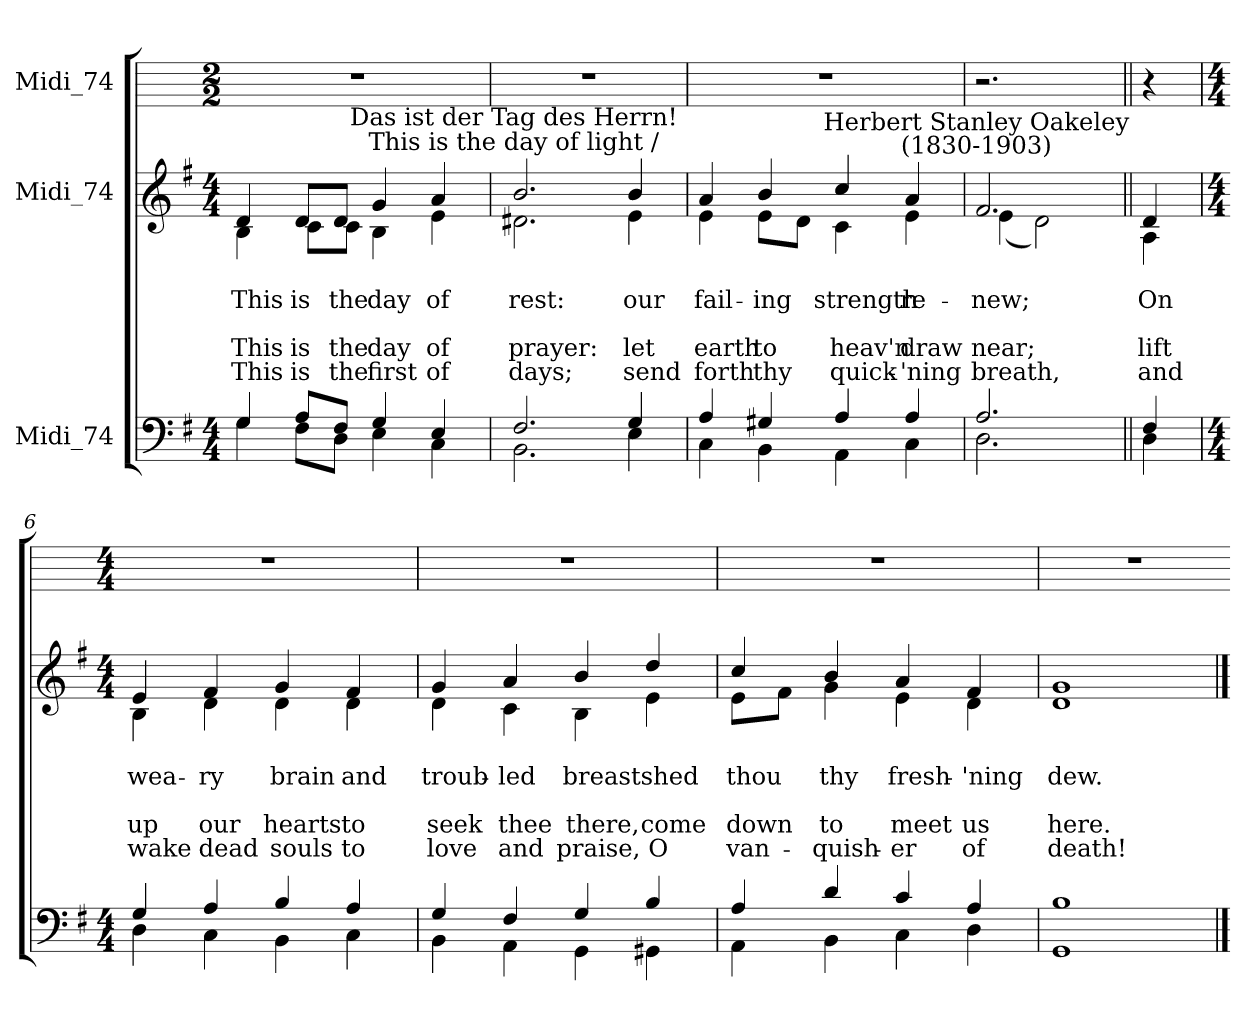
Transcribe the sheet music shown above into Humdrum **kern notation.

**kern	**kern	**text	**text	**text	**text	**text	**kern
*part3	*part2	*part2	*part2	*part2	*part2	*part2	*part1
*staff3	*staff2	*staff2	*staff2	*staff2	*staff2	*staff2	*staff1
*I"Midi_74	*I"Midi_74	*	*	*	*	*	*I"Midi_74
*clefF4	*clefG2	*	*	*	*	*	*
*k[f#]	*k[f#]	*	*	*	*	*	*
*G:	*G:	*	*	*	*	*	*
*M4/4	*M4/4	*	*	*	*	*	*M2/2
=1	=1	=1	=1	=1	=1	=1	=1
*^	*	*	*	*	*	*	*
!	!	!LO:TX:a:cj:t=John Ellerton\n(1826-1893)	!	!	!	!	!	!
!	!	!	!LO:LY:b	!	!LO:LY:b	!	!LO:LY:b	!
*	*	*^	*	*	*	*	*	*
!	!	!	!	!	!LO:LY:b	!	!LO:LY:b	!	!
4G/	4G\	4d/	4B\	.	This	.	This	This	1r
!	!	!	!	!LO:LY:b	!	!LO:LY:b	!	!LO:LY:b	!
!	!	!	!	!	!LO:LY:b	!	!LO:LY:b	!	!
8A/L	8F#\L	8d/L	8c\L	.	is	.	is	is	.
!	!	!	!	!LO:LY:b	!	!LO:LY:b	!	!LO:LY:b	!
!	!	!	!	!	!LO:LY:b	!	!LO:LY:b	!	!
8F#/J	8D\J	8d/J	8c\J	.	the	.	the	the	.
!	!	!	!	!LO:LY:b	!	!LO:LY:b	!	!LO:LY:b	!
!	!	!	!	!	!LO:LY:b	!	!LO:LY:b	!	!
4G/	4E\	4g/	4B\	.	day	.	day	first	.
!	!	!	!	!LO:LY:b	!	!LO:LY:b	!	!LO:LY:b	!
!	!	!	!	!	!LO:LY:b	!	!LO:LY:b	!	!
4E/	4C\	4a/	4e\	.	of	.	of	of	.
=2	=2	=2	=2	=2	=2	=2	=2	=2	=2
!	!	!LO:TX:a:cj:t=This is the day of light /	!	!	!	!	!	!	!
!	!	!LO:TX:a:cj:t=Das ist der Tag des Herrn!	!	!	!	!	!	!	!
!	!	!	!	!LO:LY:b	!	!LO:LY:b	!	!LO:LY:b	!
!	!	!	!	!	!LO:LY:b	!	!LO:LY:b	!	!
2.F#/	2.BB\	2.b/	2.d#X\	.	rest:	.	prayer:	days;	1r
!	!	!	!	!LO:LY:b	!	!LO:LY:b	!	!LO:LY:b	!
!	!	!	!	!	!LO:LY:b	!	!LO:LY:b	!	!
4G/	4E\	4b/	4e\	.	our	.	let	send	.
=3	=3	=3	=3	=3	=3	=3	=3	=3	=3
!	!	!	!	!LO:LY:b	!	!LO:LY:b	!	!LO:LY:b	!
!	!	!	!	!	!LO:LY:b	!	!LO:LY:b	!	!
4A/	4C\	4a/	4e\	.	fail-	.	-earth	forth	1r
!	!	!	!	!LO:LY:b	!	!LO:LY:b	!	!LO:LY:b	!
!	!	!	!	!	!LO:LY:b	!	!LO:LY:b	!	!
4G#X/	4BB\	4b/	8e\L	.	ing	.	to	thy	.
.	.	.	8d\J	.	.	.	.	.	.
!	!	!	!	!LO:LY:b	!	!LO:LY:b	!	!LO:LY:b	!
!	!	!	!	!	!LO:LY:b	!	!LO:LY:b	!	!
4A/	4AA\	4cc/	4c\	.	strength	.	heav'n	-quick-	.
!	!	!	!	!LO:LY:b	!	!LO:LY:b	!	!LO:LY:b	!
!	!	!	!	!	!LO:LY:b	!	!LO:LY:b	!	!
4A/	4C\	4a/	4e\	.	re-	.	-draw	'ning	.
=4	=4	=4	=4	=4	=4	=4	=4	=4	=4
!	!	!LO:TX:a:cj:t=Herbert Stanley Oakeley\n(1830-1903)	!	!	!	!	!	!	!
!	!	!	!	!LO:LY:b	!	!LO:LY:b	!	!LO:LY:b	!
!	!	!	!	!	!LO:LY:b	!	!LO:LY:b	!	!
2.A/	2.D\	2.f#/	(<4e\	.	new;	.	near;	breath,	2.r
.	.	.	2d\)	.	.	.	.	.	.
=5||	=5||	=5||	=5||	=5||	=5||	=5||	=5||	=5||	=5||
!	!	!	!	!LO:LY:b	!	!LO:LY:b	!	!LO:LY:b	!
!	!	!	!	!	!LO:LY:b	!	!LO:LY:b	!	!
4F#/	4D\	4d/	4A\	.	On	.	lift	and	4r
!!LO:LB:g=z
=6	=6	=6	=6	=6	=6	=6	=6	=6	=6
*M4/4	*	*M4/4	*	*	*	*	*	*	*M4/4
!	!	!	!	!LO:LY:b	!	!LO:LY:b	!	!LO:LY:b	!
!	!	!	!	!	!LO:LY:b	!	!LO:LY:b	!	!
4G/	4D\	4e/	4B\	.	wea-	.	-up	wake	1r
!	!	!	!	!LO:LY:b	!	!LO:LY:b	!	!LO:LY:b	!
!	!	!	!	!	!LO:LY:b	!	!LO:LY:b	!	!
4A/	4C\	4f#/	4d\	.	ry	.	our	dead	.
!	!	!	!	!LO:LY:b	!	!LO:LY:b	!	!LO:LY:b	!
!	!	!	!	!	!LO:LY:b	!	!LO:LY:b	!	!
4B/	4BB\	4g/	4d\	.	brain	.	hearts	souls	.
!	!	!	!	!LO:LY:b	!	!LO:LY:b	!	!LO:LY:b	!
!	!	!	!	!	!LO:LY:b	!	!LO:LY:b	!	!
4A/	4C\	4f#/	4d\	.	and	.	to	to	.
=7	=7	=7	=7	=7	=7	=7	=7	=7	=7
!	!	!	!	!LO:LY:b	!	!LO:LY:b	!	!LO:LY:b	!
!	!	!	!	!	!LO:LY:b	!	!LO:LY:b	!	!
4G/	4BB\	4g/	4d\	.	troub-	.	-seek	-love	1r
!	!	!	!	!LO:LY:b	!	!LO:LY:b	!	!LO:LY:b	!
!	!	!	!	!	!LO:LY:b	!	!LO:LY:b	!	!
4F#/	4AA\	4a/	4c\	.	led	.	thee	and	.
!	!	!	!	!LO:LY:b	!	!LO:LY:b	!	!LO:LY:b	!
!	!	!	!	!	!LO:LY:b	!	!LO:LY:b	!	!
4G/	4GG\	4b/	4B\	.	breast	.	there,	praise,	.
!	!	!	!	!LO:LY:b	!	!LO:LY:b	!	!LO:LY:b	!
!	!	!	!	!	!LO:LY:b	!	!LO:LY:b	!	!
4B/	4GG#X\	4dd/	4e\	.	shed	.	come	O	.
=8	=8	=8	=8	=8	=8	=8	=8	=8	=8
!	!	!	!	!LO:LY:b	!	!LO:LY:b	!	!LO:LY:b	!
!	!	!	!	!	!LO:LY:b	!	!LO:LY:b	!	!
4A/	4AA\	4cc/	8e\L	.	thou	.	down	van-	1r
.	.	.	8f#\J	.	.	.	.	.	.
!	!	!	!	!LO:LY:b	!	!LO:LY:b	!	!LO:LY:b	!
!	!	!	!	!	!LO:LY:b	!	!LO:LY:b	!	!
4d/	4BB\	4b/	4g\	.	thy	.	to	quish-	.
!	!	!	!	!LO:LY:b	!	!LO:LY:b	!	!LO:LY:b	!
!	!	!	!	!	!LO:LY:b	!	!LO:LY:b	!	!
4c/	4C\	4a/	4e\	.	fresh-	.	-meet	er	.
!	!	!	!	!LO:LY:b	!	!LO:LY:b	!	!LO:LY:b	!
!	!	!	!	!	!LO:LY:b	!	!LO:LY:b	!	!
4A/	4D\	4f#/	4d\	.	'ning	.	us	of	.
=9	=9	=9	=9	=9	=9	=9	=9	=9	=9
!	!	!	!	!LO:LY:b	!	!LO:LY:b	!	!LO:LY:b	!
!	!	!	!	!	!LO:LY:b	!	!LO:LY:b	!	!
1B/	1GG\	1g/	1d\	.	dew.	.	here.	death!	1r
*v	*v	*	*	*	*	*	*	*	*
*	*v	*v	*	*	*	*	*	*
==	==	=	=	=	=	=	=
*-	*-	*-	*-	*-	*-	*-	*-
